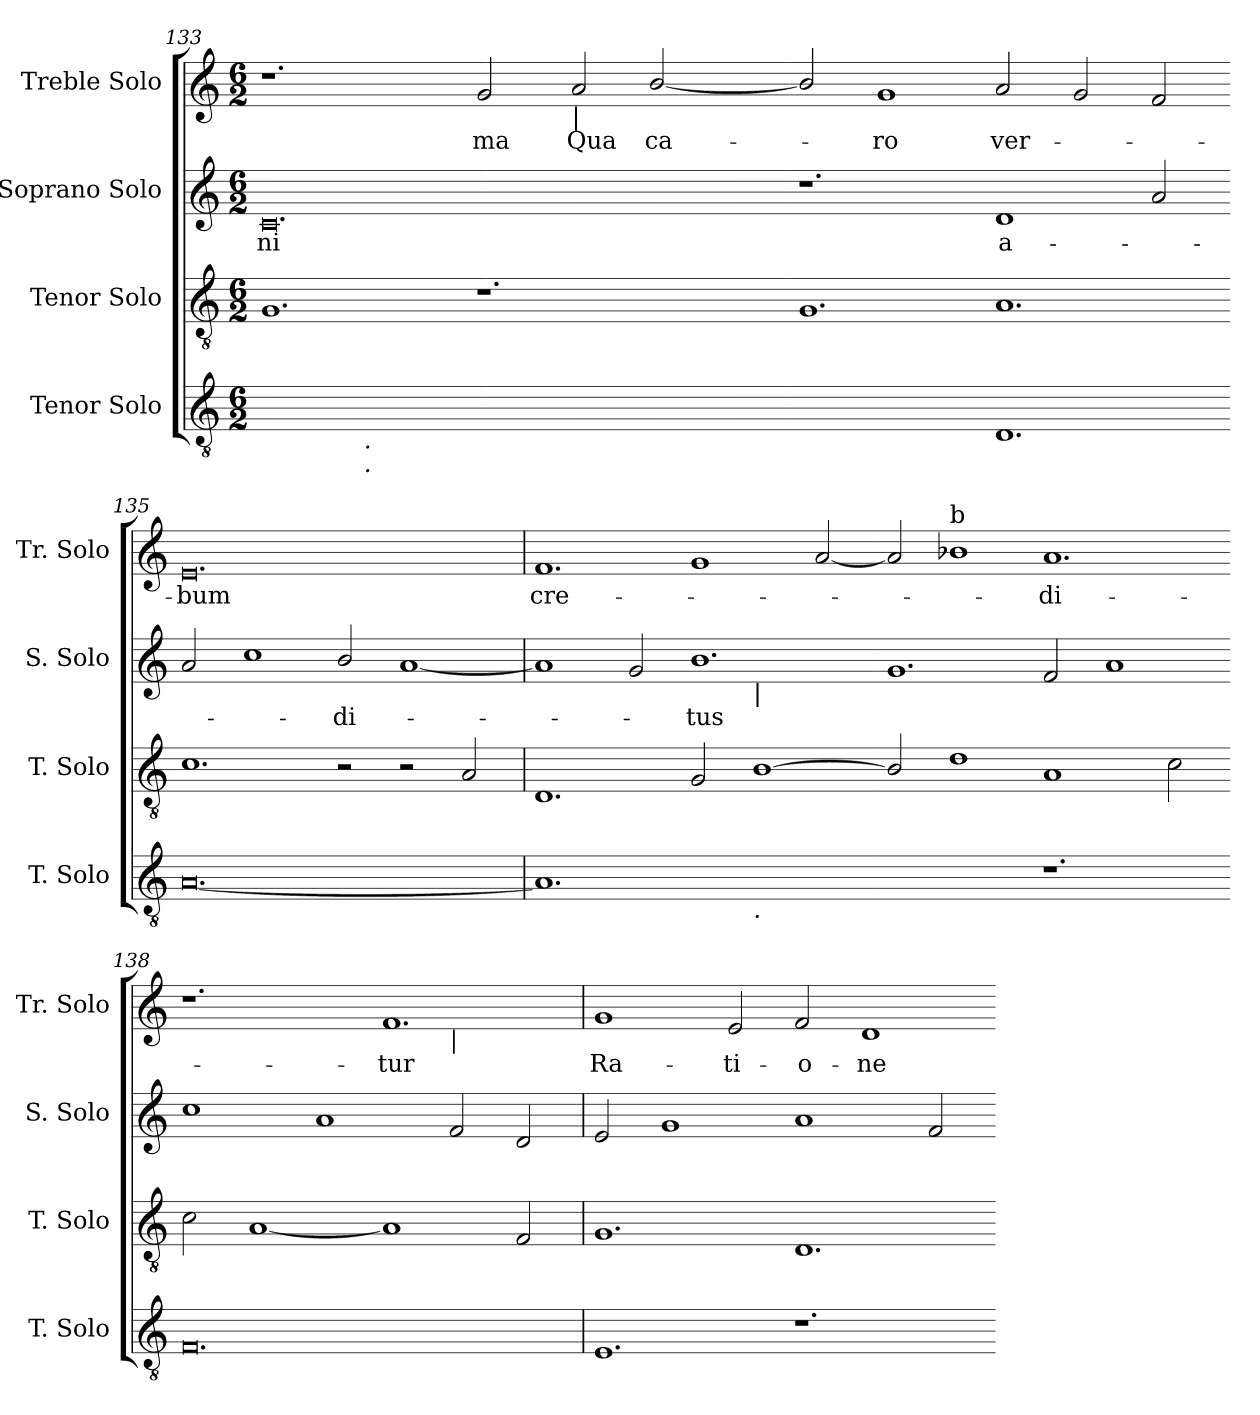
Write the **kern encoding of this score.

**kern	**kern	**kern	**text	**kern	**text
*part4	*part3	*part2	*part2	*part1	*part1
*staff4	*staff3	*staff2	*staff2	*staff1	*staff1
*I"Tenor Solo	*I"Tenor Solo	*I"Soprano Solo	*	*I"Treble Solo	*
*I'T. Solo	*I'T. Solo	*I'S. Solo	*	*I'Tr. Solo	*
!!LO:LB:g=z
*clefGv2	*clefGv2	*clefG2	*	*clefG2	*
*ITrd7c12	*ITrd7c12	*	*	*	*
*k[]	*k[]	*k[]	*	*k[]	*
*M6/2	*M6/2	*M6/2	*	*M6/2	*
=133	=133	=133	=133	=133	=133
!	!	!	!LO:LY:b:color=#000000	!	!
*^	*	*	*	*	*
[<0.EEiyy	2ryy	1.GGi	0.ci	-ni	1.r	.
.	16ryy	.	.	.	.	.
.	1024ryy	.	.	.	.	.
!	!LO:TX:b:i:t=.	!	!	!	!	!
!	!LO:TX:b:i:t=.	!	!	!	!	!
.	1ryy	.	.	.	.	.
!	!	!	!	!	!	!LO:LY:b:color=#000000
.	.	1.r	.	.	2gi/	-ma
.	1ryy	.	.	.	.	.
!	!	!	!	!	!LO:TX:b:i:t=|	!
!	!	!	!	!	!	!LO:LY:b:color=#000000
.	.	.	.	.	2ai/	Qua
!	!	!	!	!	!	!LO:LY:b:color=#000000
.	.	.	.	.	[<2bi/	ca-
.	4ryy	.	.	.	.	.
.	8ryy	.	.	.	.	.
.	32ryy	.	.	.	.	.
.	64ryy	.	.	.	.	.
.	128...ryy	.	.	.	.	.
*v	*v	*	*	*	*	*
=134-	=134-	=134-	=134-	=134-	=134-
1.EEiyy]	1.GGi	1.r	.	2bi/]	.
!	!	!	!	!	!LO:LY:b:color=#000000
.	.	.	.	1gi	-ro
!	!	!	!LO:LY:b:color=#000000	!	!
!	!	!	!	!	!LO:LY:b:color=#000000
1.DDi	1.AAi	1di	a-	2ai/	ver-
.	.	.	.	2gi/	.
.	.	2ai/	.	2fi/	.
=135-	=135-	=135-	=135-	=135-	=135-
!	!	!	!	!	!LO:LY:b:color=#000000
[<0.AAi	1.Ci	2ai/	.	0.ei	-bum
.	.	1cci	.	.	.
!	!	!	!LO:LY:b:color=#000000	!	!
.	2r	2bi/	-di-	.	.
.	2r	[<1ai	.	.	.
.	2AAi/	.	.	.	.
=136	=136	=136	=136	=136	=136
!	!	!	!	!	!LO:LY:b:color=#000000
*^	*	*^	*	*	*
1.AAi]	0ryy	1.DDi	1ai]	0ryy	.	1.fi	cre-
.	.	.	2gi/	.	.	.	.
!	!	!	!	!	!LO:LY:b:color=#000000	!	!
[<1.GGiyy	.	2GGi/	1.bi	.	-tus	1gi	.
!	!	!	!	!LO:TX:b:i:t=|	!	!	!
!	!LO:TX:b:i:t=.	!	!	!	!	!	!
.	1ryy	[<1BBi	.	1ryy	.	.	.
.	.	.	.	.	.	[<2ai/	.
*v	*v	*	*v	*v	*	*	*
=137-	=137-	=137-	=137-	=137-	=137-
1.GGiyy]	2BBi/]	1.gi	.	2ai/]	.
!	!	!	!	!LO:TX:a:t=b	!
.	1Di	.	.	1b-i	.
!	!	!	!	!	!LO:LY:b:color=#000000
1.r	1AAi	2fi/	.	1.ai	-di-
.	.	1ai	.	.	.
.	2Ci\	.	.	.	.
=138-	=138-	=138-	=138-	=138-	=138-
*	*	*	*	*^	*
0.FFi	2Ci\	1cci	.	1.r	0ryy	.
.	[<1AAi	.	.	.	.	.
.	.	1ai	.	.	.	.
!	!	!	!	!	!	!LO:LY:b:color=#000000
.	1AAi]	.	.	1.fi	.	-tur
!	!	!	!	!	!LO:TX:b:i:t=|	!
.	.	2fi/	.	.	1ryy	.
.	2FFi/	2di/	.	.	.	.
*	*	*	*	*v	*v	*
!!LO:LB:g=z
=139	=139	=139	=139	=139	=139
*	*	*	*	*^	*
!	!	!	!	!	!	!LO:LY:b:color=#000000
*	*	*	*	*v	*v	*
1.EEi	1.GGi	2ei/	.	1gi	Ra-
.	.	1gi	.	.	.
!	!	!	!	!	!LO:LY:b:color=#000000
.	.	.	.	2ei/	-ti-
!	!	!	!	!	!LO:LY:b:color=#000000
1.r	1.DDi	1ai	.	2fi/	-o-
!	!	!	!	!	!LO:LY:b:color=#000000
.	.	.	.	1di	-ne
.	.	2fi/	.	.	.
=-	=-	=-	=-	=-	=-
*-	*-	*-	*-	*-	*-
